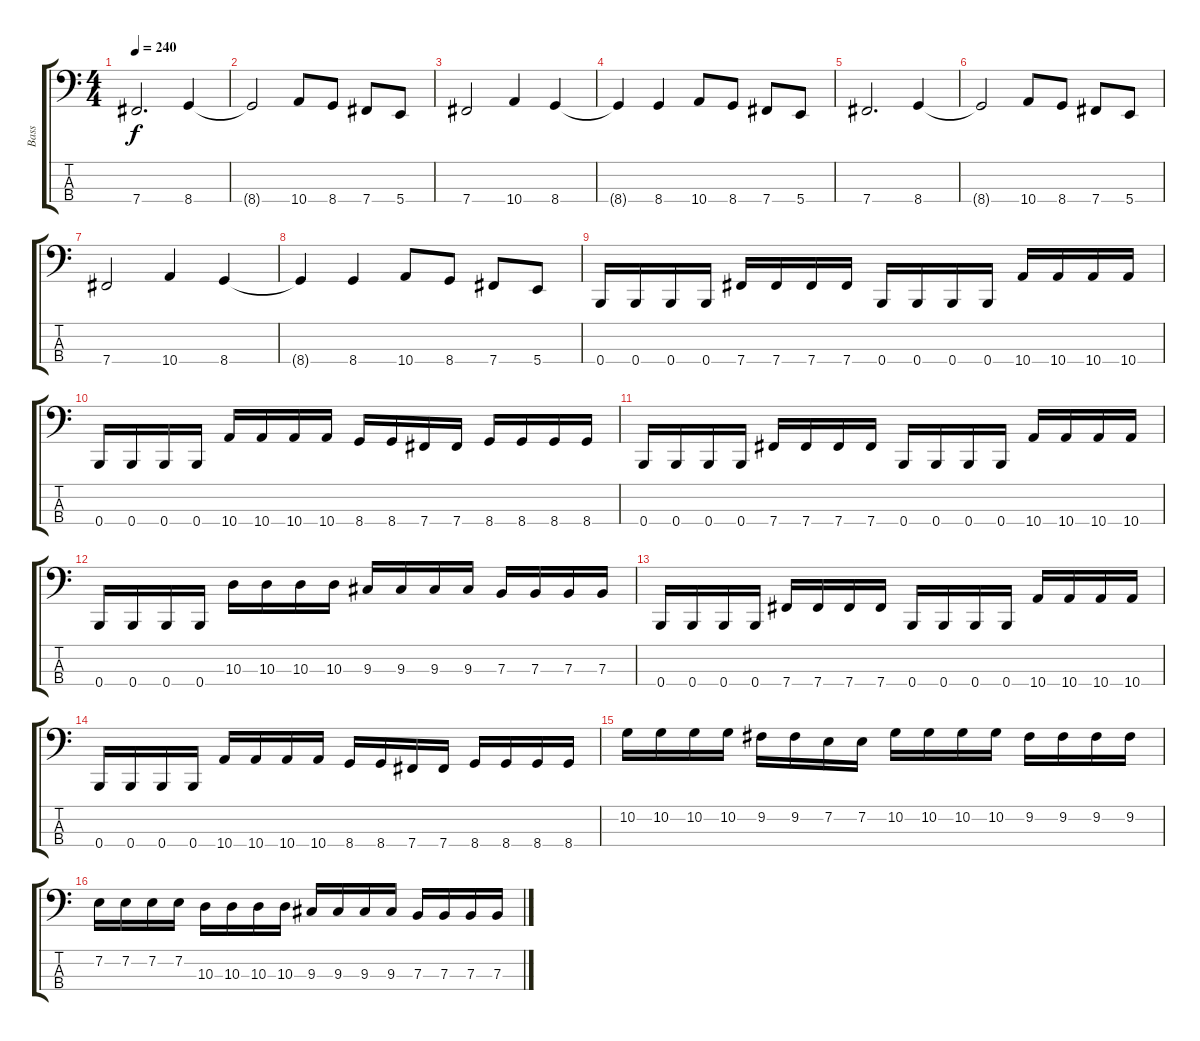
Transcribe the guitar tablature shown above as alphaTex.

\track ("Bass" "Bass") {instrument electricbasspick}
\staff {score tabs}
\tuning (D2 A1 E1 B0) {hide}
\ts (4 4)
\tempo 240
\clef f4
\ks c
7.4.2{d dy f} 8.4.4 |
8.4{t}.2 10.4.8 8.4.8 7.4.8 5.4.8 |
7.4.2 10.4.4 8.4.4 |
8.4{t}.4 8.4.4 10.4.8 8.4.8 7.4.8 5.4.8 |
7.4.2{d} 8.4.4 |
8.4{t}.2 10.4.8 8.4.8 7.4.8 5.4.8 |
7.4.2 10.4.4 8.4.4 |
8.4{t}.4 8.4.4 10.4.8 8.4.8 7.4.8 5.4.8 |
0.4.16 0.4.16 0.4.16 0.4.16 7.4.16 7.4.16 7.4.16 7.4.16 0.4.16 0.4.16 0.4.16 0.4.16 10.4.16 10.4.16 10.4.16 10.4.16 |
0.4.16 0.4.16 0.4.16 0.4.16 10.4.16 10.4.16 10.4.16 10.4.16 8.4.16 8.4.16 7.4.16 7.4.16 8.4.16 8.4.16 8.4.16 8.4.16 |
0.4.16 0.4.16 0.4.16 0.4.16 7.4.16 7.4.16 7.4.16 7.4.16 0.4.16 0.4.16 0.4.16 0.4.16 10.4.16 10.4.16 10.4.16 10.4.16 |
0.4.16 0.4.16 0.4.16 0.4.16 10.3.16 10.3.16 10.3.16 10.3.16 9.3.16 9.3.16 9.3.16 9.3.16 7.3.16 7.3.16 7.3.16 7.3.16 |
0.4.16 0.4.16 0.4.16 0.4.16 7.4.16 7.4.16 7.4.16 7.4.16 0.4.16 0.4.16 0.4.16 0.4.16 10.4.16 10.4.16 10.4.16 10.4.16 |
0.4.16 0.4.16 0.4.16 0.4.16 10.4.16 10.4.16 10.4.16 10.4.16 8.4.16 8.4.16 7.4.16 7.4.16 8.4.16 8.4.16 8.4.16 8.4.16 |
10.2.16 10.2.16 10.2.16 10.2.16 9.2.16 9.2.16 7.2.16 7.2.16 10.2.16 10.2.16 10.2.16 10.2.16 9.2.16 9.2.16 9.2.16 9.2.16 |
7.2.16 7.2.16 7.2.16 7.2.16 10.3.16 10.3.16 10.3.16 10.3.16 9.3.16 9.3.16 9.3.16 9.3.16 7.3.16 7.3.16 7.3.16 7.3.16
